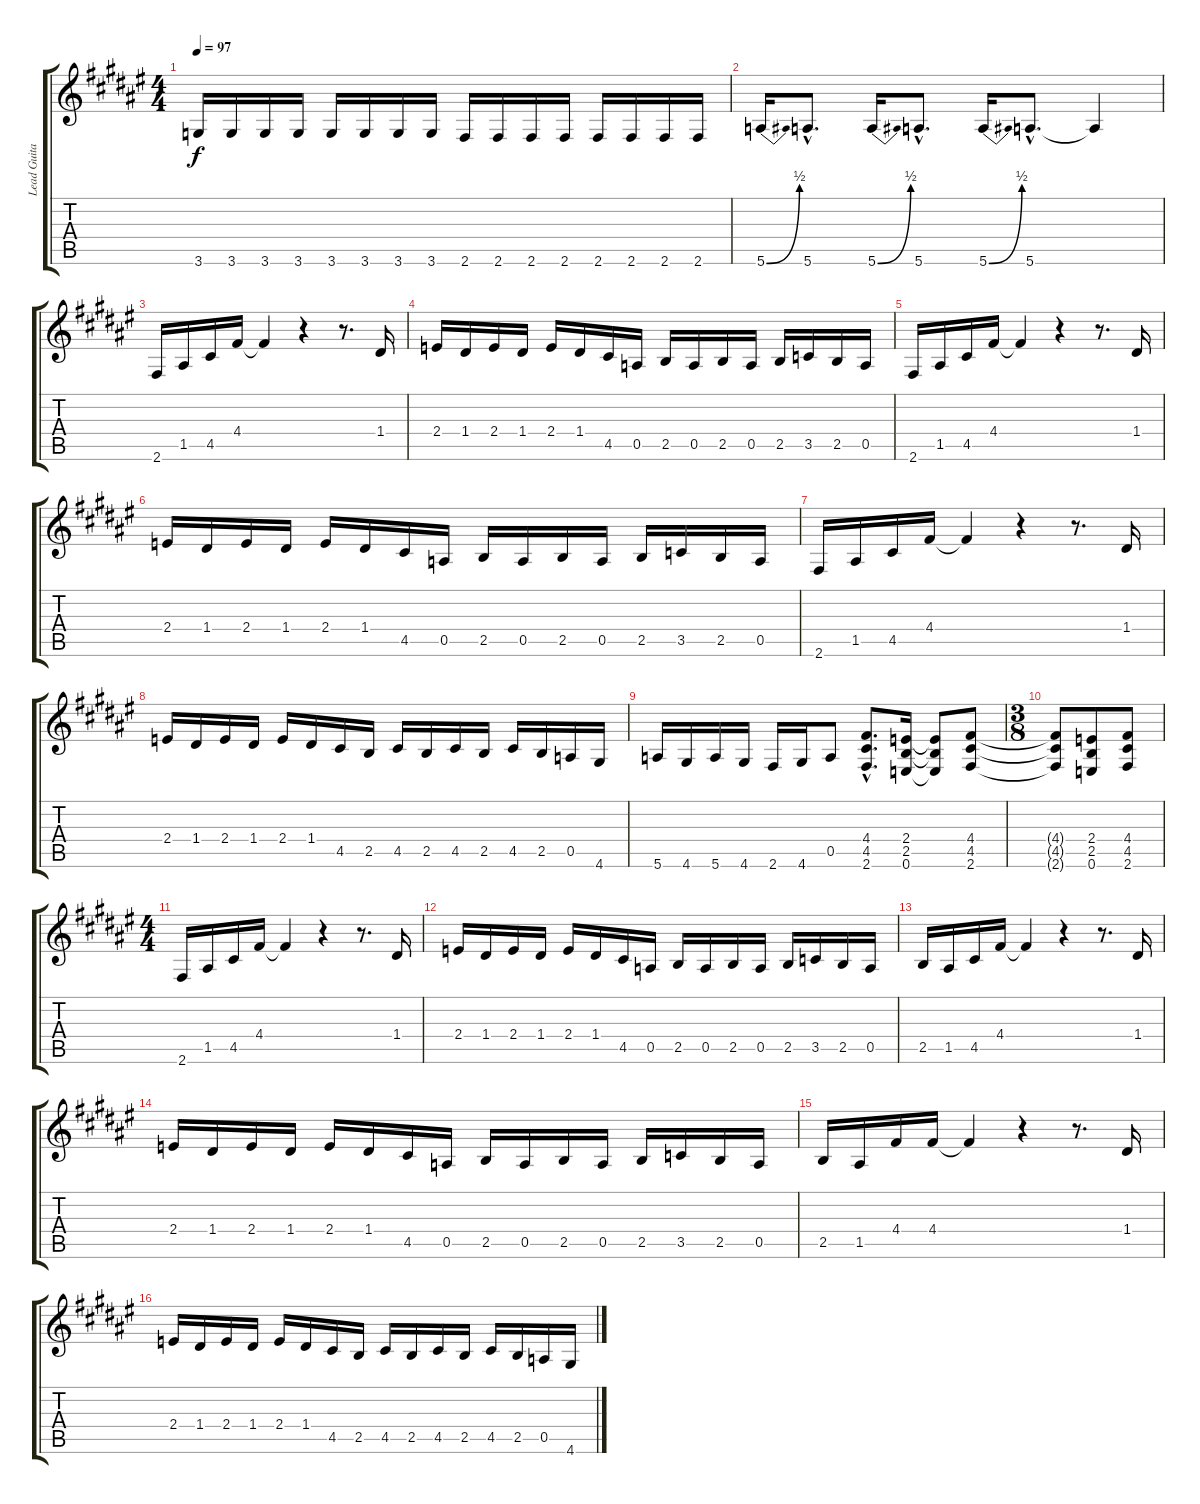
\track ("Lead Guitar (Jimmy Page)" "Lead Guita") {instrument overdrivenguitar}
\staff {score tabs}
\tuning (E4 B3 G3 D3 A2 E2) {hide}
\ts (4 4)
\tempo 97
\clef g2
\ks f#
3.6.16{dy f instrument overdrivenguitar} 3.6.16 3.6.16 3.6.16 3.6.16 3.6.16 3.6.16 3.6.16 2.6.16 2.6.16 2.6.16 2.6.16 2.6.16 2.6.16 2.6.16 2.6.16 |
5.6{be (bend 0 0 60 2)}.16 5.6{hac}.8{d} 5.6{be (bend 0 0 60 2)}.16 5.6{hac}.8{d} 5.6{be (bend 0 0 60 2)}.16 5.6{hac}.8{d} 5.6{t}.4 |
2.6.16 1.5.16 4.5.16 4.4.16 4.4{t}.4 r.4 r.8{d} 1.4.16 |
2.4.16 1.4.16 2.4.16 1.4.16 2.4.16 1.4.16 4.5.16 0.5.16 2.5.16 0.5.16 2.5.16 0.5.16 2.5.16 3.5.16 2.5.16 0.5.16 |
2.6.16 1.5.16 4.5.16 4.4.16 4.4{t}.4 r.4 r.8{d} 1.4.16 |
2.4.16 1.4.16 2.4.16 1.4.16 2.4.16 1.4.16 4.5.16 0.5.16 2.5.16 0.5.16 2.5.16 0.5.16 2.5.16 3.5.16 2.5.16 0.5.16 |
2.6.16 1.5.16 4.5.16 4.4.16 4.4{t}.4 r.4 r.8{d} 1.4.16 |
2.4.16 1.4.16 2.4.16 1.4.16 2.4.16 1.4.16 4.5.16 2.5.16 4.5.16 2.5.16 4.5.16 2.5.16 4.5.16 2.5.16 0.5.16 4.6.16 |
5.6.16 4.6.16 5.6.16 4.6.16 2.6.16 4.6.16 0.5.8 (4.4{hac} 4.5{hac} 2.6{hac}).8{d} (2.4 2.5 0.6).16 (2.4{t} 2.5{t} 0.6{t}).8 (4.4 4.5 2.6).8 |
\ts (3 8)
(4.4{t} 4.5{t} 2.6{t}).8 (2.4 2.5 0.6).8 (4.4 4.5 2.6).8 |
\ts (4 4)
2.6.16 1.5.16 4.5.16 4.4.16 4.4{t}.4 r.4 r.8{d} 1.4.16 |
2.4.16 1.4.16 2.4.16 1.4.16 2.4.16 1.4.16 4.5.16 0.5.16 2.5.16 0.5.16 2.5.16 0.5.16 2.5.16 3.5.16 2.5.16 0.5.16 |
2.5.16 1.5.16 4.5.16 4.4.16 4.4{t}.4 r.4 r.8{d} 1.4.16 |
2.4.16 1.4.16 2.4.16 1.4.16 2.4.16 1.4.16 4.5.16 0.5.16 2.5.16 0.5.16 2.5.16 0.5.16 2.5.16 3.5.16 2.5.16 0.5.16 |
2.5.16 1.5.16 4.4.16 4.4.16 4.4{t}.4 r.4 r.8{d} 1.4.16 |
2.4.16 1.4.16 2.4.16 1.4.16 2.4.16 1.4.16 4.5.16 2.5.16 4.5.16 2.5.16 4.5.16 2.5.16 4.5.16 2.5.16 0.5.16 4.6.16
